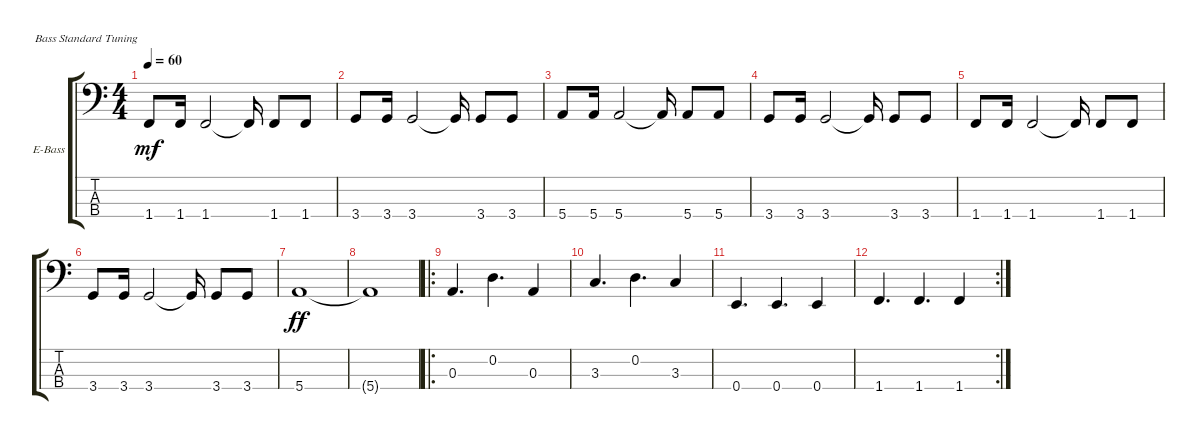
\defaultSystemsLayout 4
\bracketExtendMode groupsimilarinstruments
\firstSystemTrackNameOrientation horizontal
\otherSystemsTrackNameOrientation horizontal
\track ("Pasha" "E-Bass") {instrument electricbassfinger}
\staff {score tabs}
\tuning (G2 D2 A1 E1)
\ts (4 4)
\tempo 60
\clef f4
\ks c
1.4.8{dy mf} 1.4.16 1.4.2 1.4{t}.16 1.4.8 1.4.8 |
3.4.8 3.4.16 3.4.2 3.4{t}.16 3.4.8 3.4.8 |
5.4.8 5.4.16 5.4.2 5.4{t}.16 5.4.8 5.4.8 |
3.4.8 3.4.16 3.4.2 3.4{t}.16 3.4.8 3.4.8 |
1.4.8 1.4.16 1.4.2 1.4{t}.16 1.4.8 1.4.8 |
3.4.8 3.4.16 3.4.2 3.4{t}.16 3.4.8 3.4.8 |
5.4.1{dy ff} |
5.4{t}.1 |
\ro
0.3.4{d} 0.2.4{d} 0.3.4 |
3.3.4{d} 0.2.4{d} 3.3.4 |
0.4.4{d} 0.4.4{d} 0.4.4 |
\rc 2
1.4.4{d} 1.4.4{d} 1.4.4
